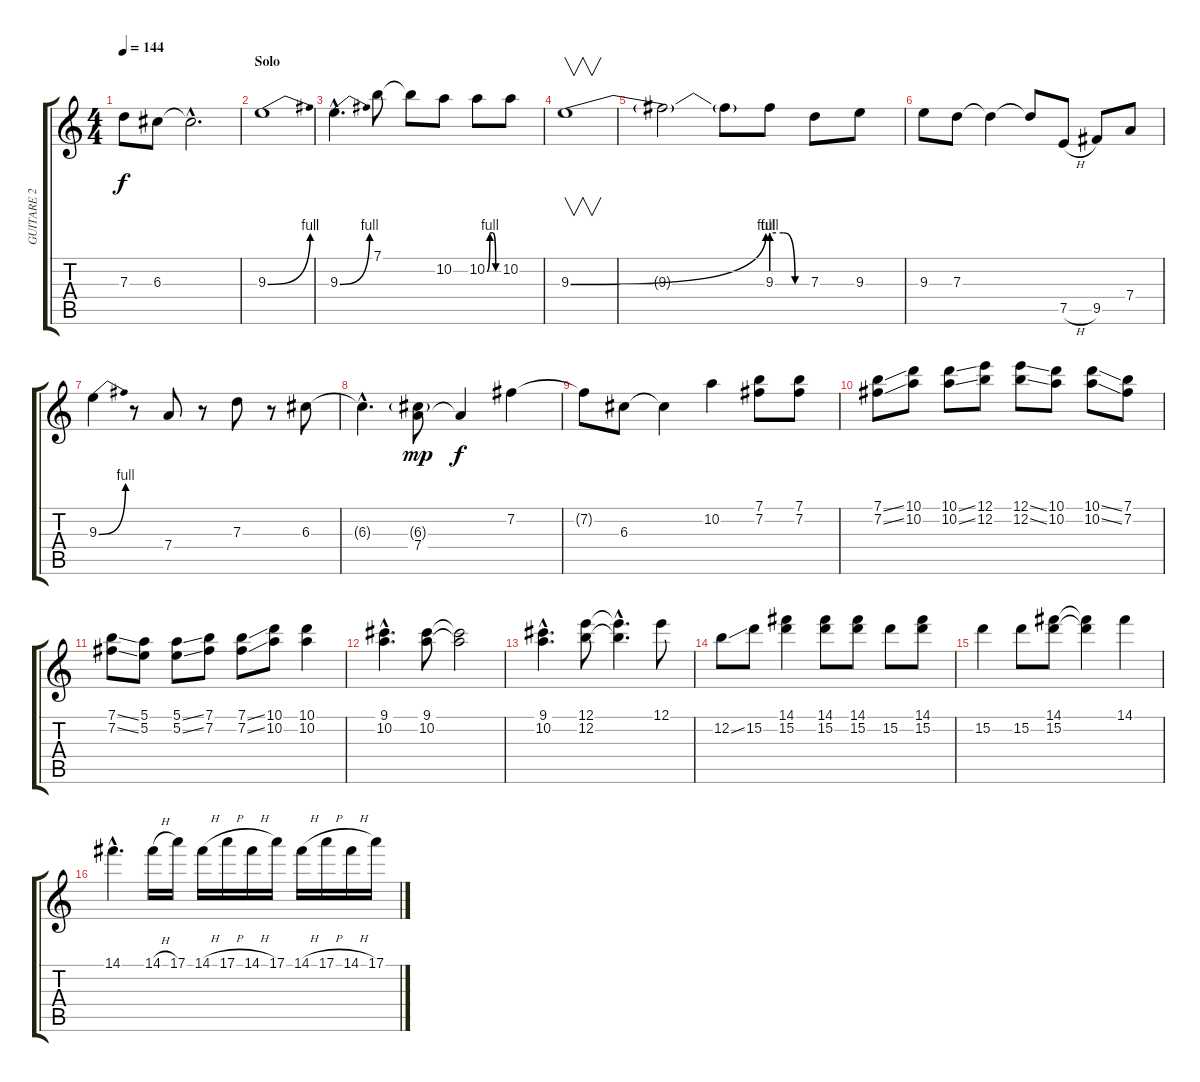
\track ("GUITARE 2" "GUITARE 2") {instrument overdrivenguitar}
\staff {score tabs}
\tuning (E4 B3 G3 D3 A2 E2) {hide}
\ts (4 4)
\tempo 144
\clef g2
\ks c
7.3.8{dy f} 6.3.8 6.3{hac t}.2{d} |
\section ("" "Solo")
9.3{be (bend 0 0 60 4)}.1 |
9.3{be (bend 0 0 60 4) hac}.4{d} 7.1.8 7.1{t}.8 10.2.8 10.2{be (custom 0 0 15 4 30 4 45 0 60 0)}.8 10.2.8 |
9.3{be (bend 0 0 60 4)}.1{v} |
9.3{t}.2 9.3{t}.8 9.3{be (custom 0 4 20 4 40 0 60 0)}.8 7.3.8 9.3.8 |
9.3.8 7.3.8 7.3{t}.4 7.3{t}.8 7.5{h}.8 9.5.8 7.4.8 |
9.3{be (bend 0 0 60 4)}.4 r.8 7.4.8 r.8 7.3.8 r.8 6.3.8 |
6.3{hac t}.4{d} (6.3{g} 7.4).8{dy mp} 7.4{t}.4{dy f} 7.2.4 |
7.2{t}.8 6.3.8 6.3{t}.4 10.2.4 (7.1 7.2).8 (7.1 7.2).8 |
(7.1{ss} 7.2{ss}).8 (10.1 10.2).8 (10.1{ss} 10.2{ss}).8 (12.1 12.2).8 (12.1{ss} 12.2{ss}).8 (10.1 10.2).8 (10.1{ss} 10.2{ss}).8 (7.1 7.2).8 |
(7.1{ss} 7.2{ss}).8 (5.1 5.2).8 (5.1{ss} 5.2{ss}).8 (7.1 7.2).8 (7.1{ss} 7.2{ss}).8 (10.1 10.2).8 (10.1 10.2).4 |
(9.1{hac} 10.2{hac}).4{d} (9.1 10.2).8 (9.1{t} 10.2{t}).2 |
(9.1{hac} 10.2{hac}).4{d} (12.1 12.2).8 (12.1{hac t} 12.2{hac t}).4{d} 12.1.8 |
12.2{ss}.8 15.2.8 (14.1 15.2).4 (14.1 15.2).8 (14.1 15.2).8 15.2.8 (14.1 15.2).8 |
15.2.4 15.2.8 (14.1 15.2).8 (14.1{t} 15.2{t}).4 14.1.4 |
14.1{hac}.4{d} 14.1{h}.16 17.1.16 14.1{h}.16 17.1{h}.16 14.1{h}.16 17.1.16 14.1{h}.16 17.1{h}.16 14.1{h}.16 17.1.16
